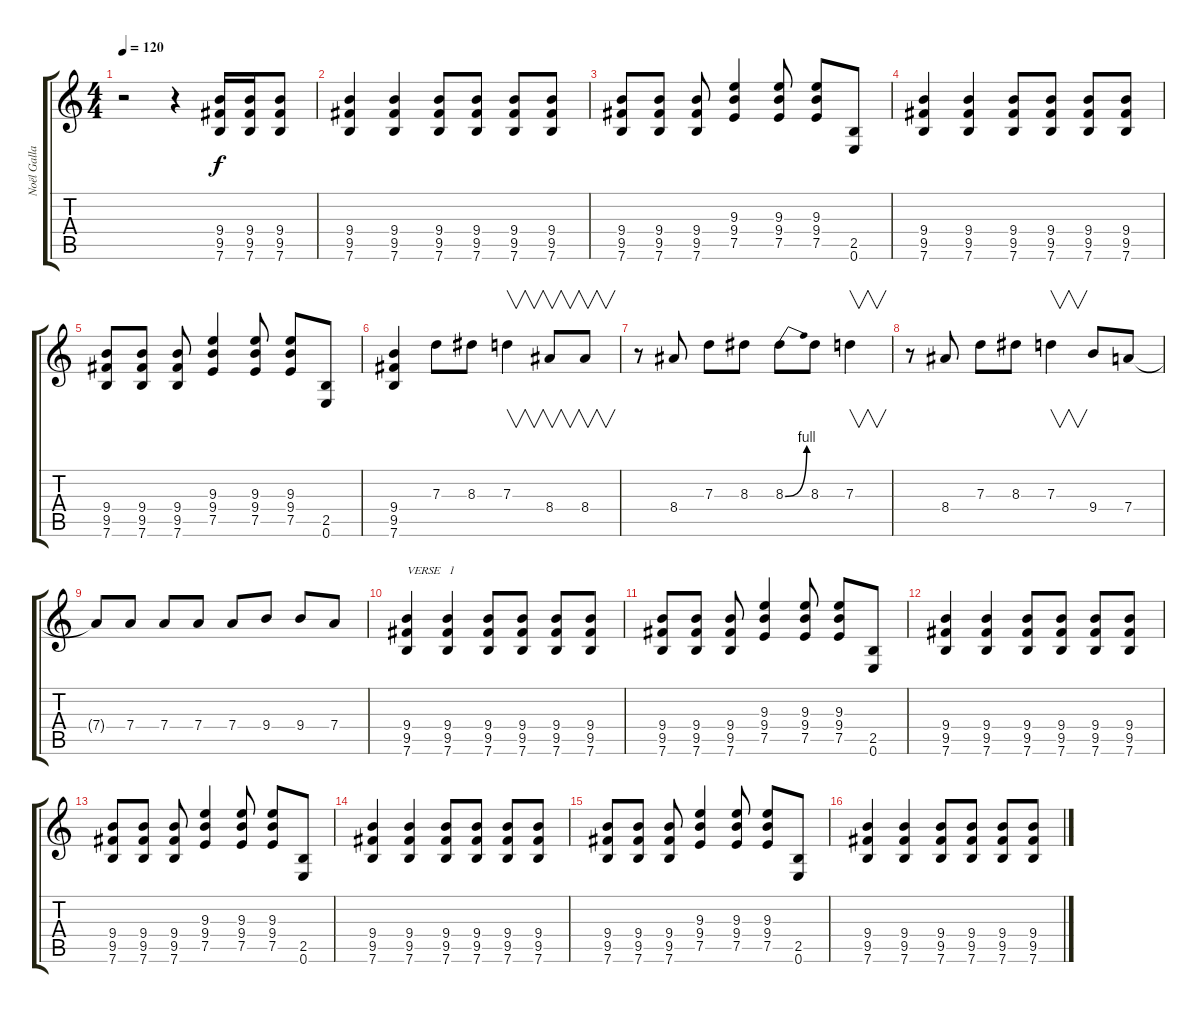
\track ("Noël Gallagher - Lead Guitar" "Noël Galla") {instrument distortionguitar}
\staff {score tabs}
\tuning (E4 B3 G3 D3 A2 E2) {hide}
\ts (4 4)
\tempo 120
\clef g2
\ks c
r.2{dy f instrument distortionguitar} r.4 (9.4 9.5 7.6).16 (9.4 9.5 7.6).16 (9.4 9.5 7.6).8 |
(9.4 9.5 7.6).4 (9.4 9.5 7.6).4 (9.4 9.5 7.6).8 (9.4 9.5 7.6).8 (9.4 9.5 7.6).8 (9.4 9.5 7.6).8 |
(9.4 9.5 7.6).8 (9.4 9.5 7.6).8 (9.4 9.5 7.6).8 (9.3 9.4 7.5).4 (9.3 9.4 7.5).8 (9.3 9.4 7.5).8 (2.5 0.6).8 |
(9.4 9.5 7.6).4 (9.4 9.5 7.6).4 (9.4 9.5 7.6).8 (9.4 9.5 7.6).8 (9.4 9.5 7.6).8 (9.4 9.5 7.6).8 |
(9.4 9.5 7.6).8 (9.4 9.5 7.6).8 (9.4 9.5 7.6).8 (9.3 9.4 7.5).4 (9.3 9.4 7.5).8 (9.3 9.4 7.5).8 (2.5 0.6).8 |
(9.4 9.5 7.6).4 7.3.8 8.3.8 7.3.4{v} 8.4.8{v} 8.4.8{v} |
r.8 8.4.8 7.3.8 8.3.8 8.3{be (bend 0 0 60 4)}.8 8.3.8 7.3.4{v} |
r.8 8.4.8 7.3.8 8.3.8 7.3.4{v} 9.4.8 7.4.8 |
7.4{t}.8 7.4.8 7.4.8 7.4.8 7.4.8 9.4.8 9.4.8 7.4.8 |
(9.4 9.5 7.6).4{txt "VERSE   1"} (9.4 9.5 7.6).4 (9.4 9.5 7.6).8 (9.4 9.5 7.6).8 (9.4 9.5 7.6).8 (9.4 9.5 7.6).8 |
(9.4 9.5 7.6).8 (9.4 9.5 7.6).8 (9.4 9.5 7.6).8 (9.3 9.4 7.5).4 (9.3 9.4 7.5).8 (9.3 9.4 7.5).8 (2.5 0.6).8 |
(9.4 9.5 7.6).4 (9.4 9.5 7.6).4 (9.4 9.5 7.6).8 (9.4 9.5 7.6).8 (9.4 9.5 7.6).8 (9.4 9.5 7.6).8 |
(9.4 9.5 7.6).8 (9.4 9.5 7.6).8 (9.4 9.5 7.6).8 (9.3 9.4 7.5).4 (9.3 9.4 7.5).8 (9.3 9.4 7.5).8 (2.5 0.6).8 |
(9.4 9.5 7.6).4 (9.4 9.5 7.6).4 (9.4 9.5 7.6).8 (9.4 9.5 7.6).8 (9.4 9.5 7.6).8 (9.4 9.5 7.6).8 |
(9.4 9.5 7.6).8 (9.4 9.5 7.6).8 (9.4 9.5 7.6).8 (9.3 9.4 7.5).4 (9.3 9.4 7.5).8 (9.3 9.4 7.5).8 (2.5 0.6).8 |
(9.4 9.5 7.6).4 (9.4 9.5 7.6).4 (9.4 9.5 7.6).8 (9.4 9.5 7.6).8 (9.4 9.5 7.6).8 (9.4 9.5 7.6).8
